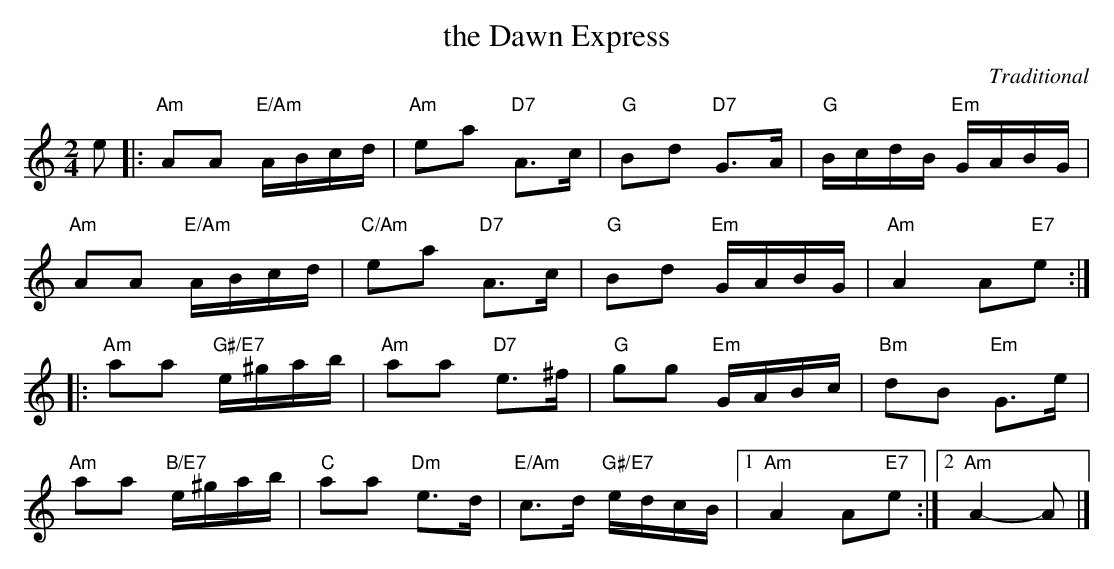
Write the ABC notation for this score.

X:1
T:the Dawn Express
C:Traditional
M:2/4
L:1/16
K:Am
e2 |:\
"Am"A2A2 "E/Am"ABcd | "Am"e2a2 "D7"A3c | "G"B2d2 "D7"G3A | "G"BcdB "Em"GABG |
"Am"A2A2 "E/Am"ABcd | "C/Am"e2a2 "D7"A3c | "G"B2d2 "Em"GABG | "Am"A4 A2"E7"e2 :|
|:\
"Am"a2a2 "G#/E7"e^gab | "Am"a2a2 "D7"e3^f | "G"g2g2 "Em"GABc | "Bm"d2B2 "Em"G3e |
"Am"a2a2 "B/E7"e^gab | "C"a2a2 "Dm"e3d | "E/Am"c3d "G#/E7"edcB |1 "Am"A4 A2"E7"e2 :|2 "Am"A4- A2 |]
